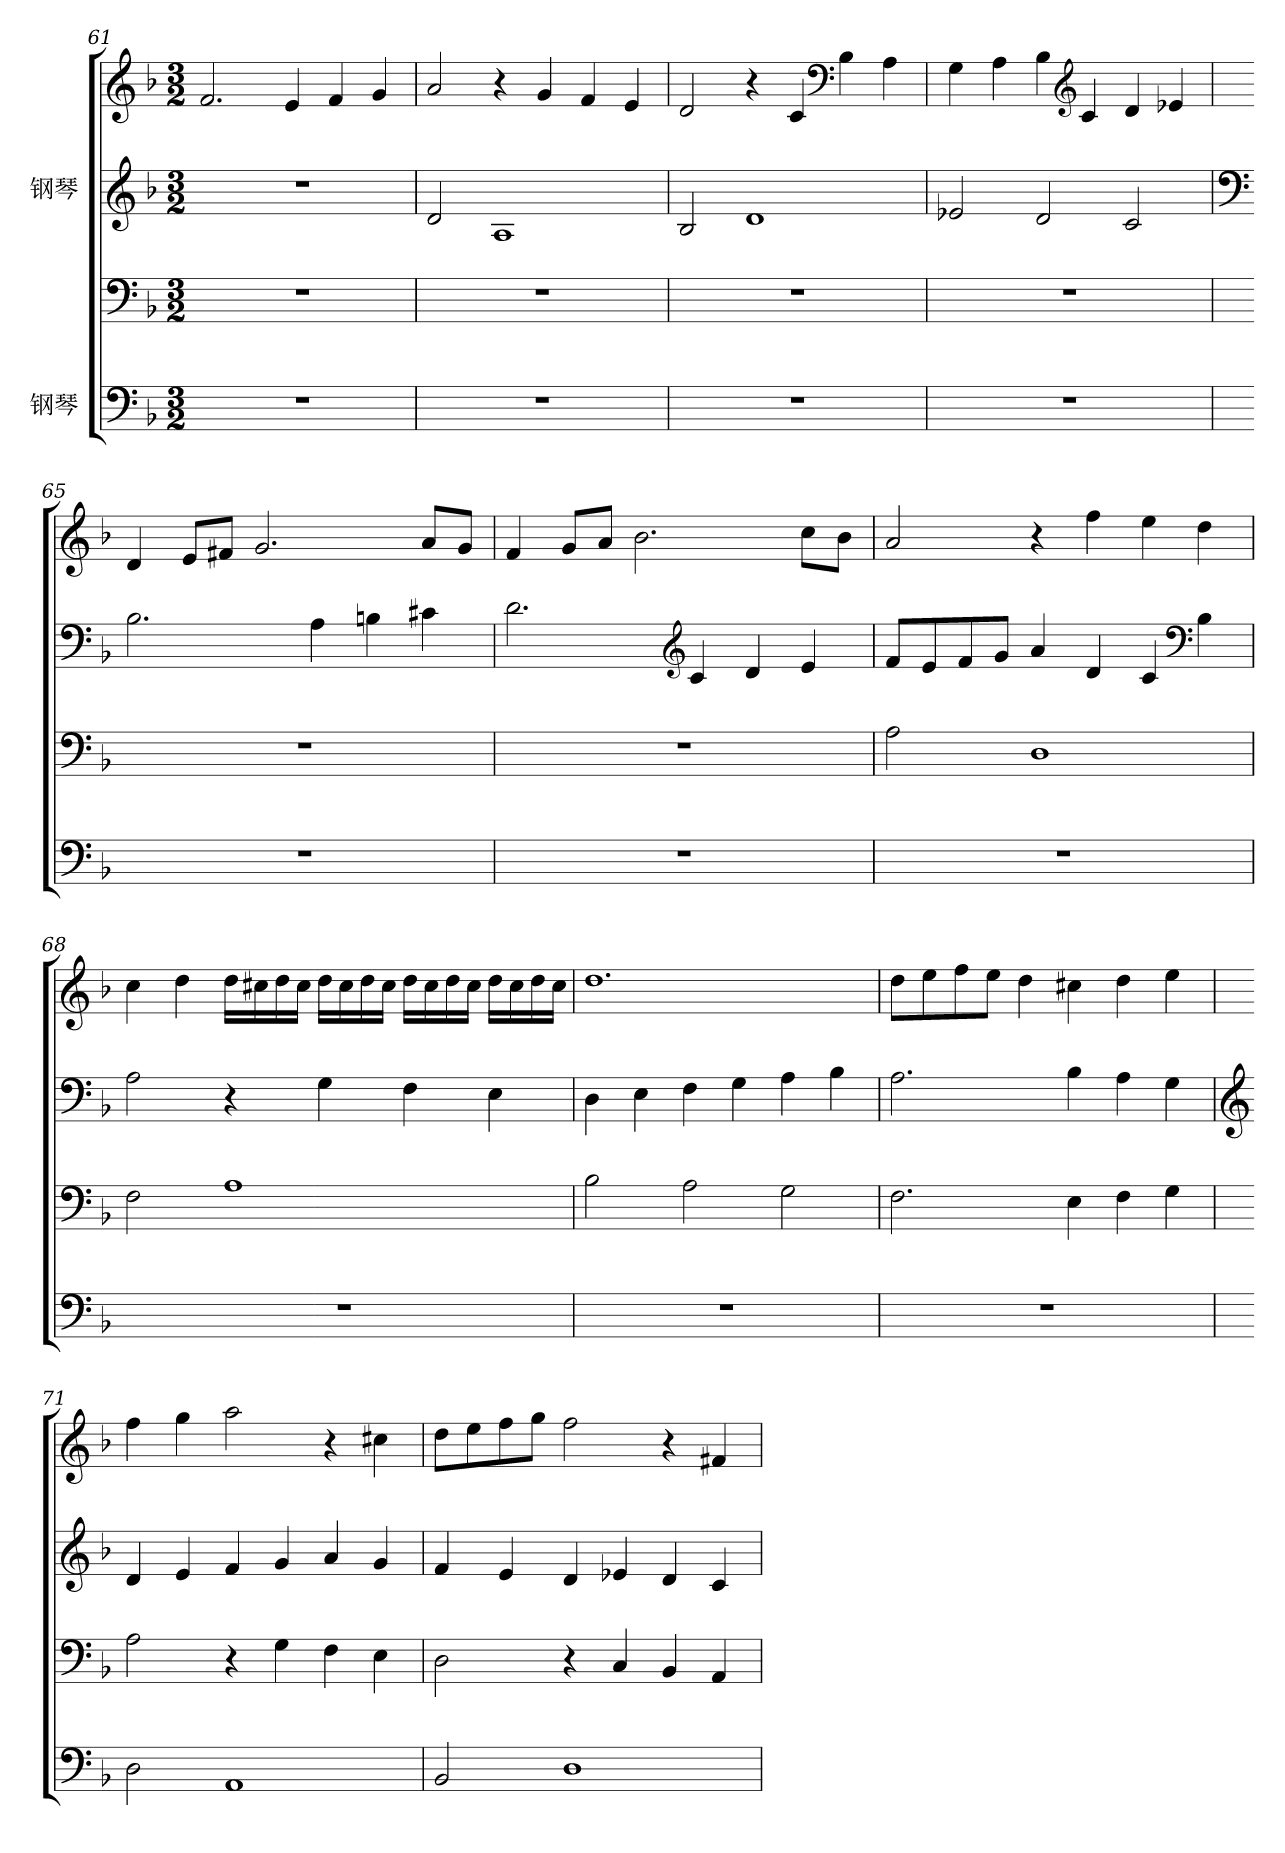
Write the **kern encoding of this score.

**kern	**kern	**kern	**kern
*part2	*part2	*part1	*part1
*staff4	*staff3	*staff2	*staff1
*I"钢琴	*	*I"钢琴	*
!!LO:PB:g=z
*clefF4	*clefF4	*clefG2	*clefG2
*k[b-]	*k[b-]	*k[b-]	*k[b-]
*M3/2	*M3/2	*M3/2	*M3/2
=61	=61	=61	=61
1.r	1.r	1.r	2.f/
.	.	.	4e/
.	.	.	4f/
.	.	.	4g/
=62	=62	=62	=62
1.r	1.r	2d/	2a/
.	.	1A	4r
.	.	.	4g/
.	.	.	4f/
.	.	.	4e/
=63	=63	=63	=63
1.r	1.r	2B-/	2d/
.	.	1d	4r
.	.	.	4c/
*	*	*	*clefF4
.	.	.	4B-\
.	.	.	4A\
=64	=64	=64	=64
1.r	1.r	2e-X/	4G\
.	.	.	4A\
.	.	2d/	4B-\
*	*	*	*clefG2
.	.	.	4c/
.	.	2c/	4d/
.	.	.	4e-X/
=65	=65	=65	=65
*	*	*clefF4	*
1.r	1.r	2.B-\	4d/
.	.	.	8e/L
.	.	.	8f#X/J
.	.	.	2.g/
.	.	4A\	.
.	.	4Bn\	.
.	.	4c#X\	8a/L
.	.	.	8g/J
!!LO:LB:g=z
=66	=66	=66	=66
1.r	1.r	2.d\	4f/
.	.	.	8g/L
.	.	.	8a/J
.	.	.	2.b-\
*	*	*clefG2	*
.	.	4c/	.
.	.	4d/	.
.	.	4e/	8cc\L
.	.	.	8b-\J
=67	=67	=67	=67
1.r	2A\	8f/L	2a/
.	.	8e/	.
.	.	8f/	.
.	.	8g/J	.
.	1D	4a/	4r
.	.	4d/	4ff\
.	.	4c/	4ee\
*	*	*clefF4	*
.	.	4B-\	4dd\
=68	=68	=68	=68
1.r	2F\	2A\	4cc\
.	.	.	4dd\
.	1A	4r	16dd\LL
.	.	.	16cc#X\
.	.	.	16dd\
.	.	.	16cc#\JJ
.	.	4G\	16dd\LL
.	.	.	16cc#\
.	.	.	16dd\
.	.	.	16cc#\JJ
.	.	4F\	16dd\LL
.	.	.	16cc#\
.	.	.	16dd\
.	.	.	16cc#\JJ
.	.	4E\	16dd\LL
.	.	.	16cc#\
.	.	.	16dd\
.	.	.	16cc#\JJ
!!LO:LB:g=z
=69	=69	=69	=69
1.r	2B-\	4D\	1.dd
.	.	4E\	.
.	2A\	4F\	.
.	.	4G\	.
.	2G\	4A\	.
.	.	4B-\	.
=70	=70	=70	=70
1.r	2.F\	2.A\	8dd\L
.	.	.	8ee\
.	.	.	8ff\
.	.	.	8ee\J
.	.	.	4dd\
.	4E\	4B-\	4cc#X\
.	4F\	4A\	4dd\
.	4G\	4G\	4ee\
=71	=71	=71	=71
*	*	*clefG2	*
2D\	2A\	4d/	4ff\
.	.	4e/	4gg\
1AA	4r	4f/	2aa\
.	4G\	4g/	.
.	4F\	4a/	4r
.	4E\	4g/	4cc#X\
=72	=72	=72	=72
2BB-/	2D\	4f/	8dd\L
.	.	.	8ee\
.	.	4e/	8ff\
.	.	.	8gg\J
1D	4r	4d/	2ff\
.	4C/	4e-X/	.
.	4BB-/	4d/	4r
.	4AA/	4c/	4f#X/
=	=	=	=
*-	*-	*-	*-
